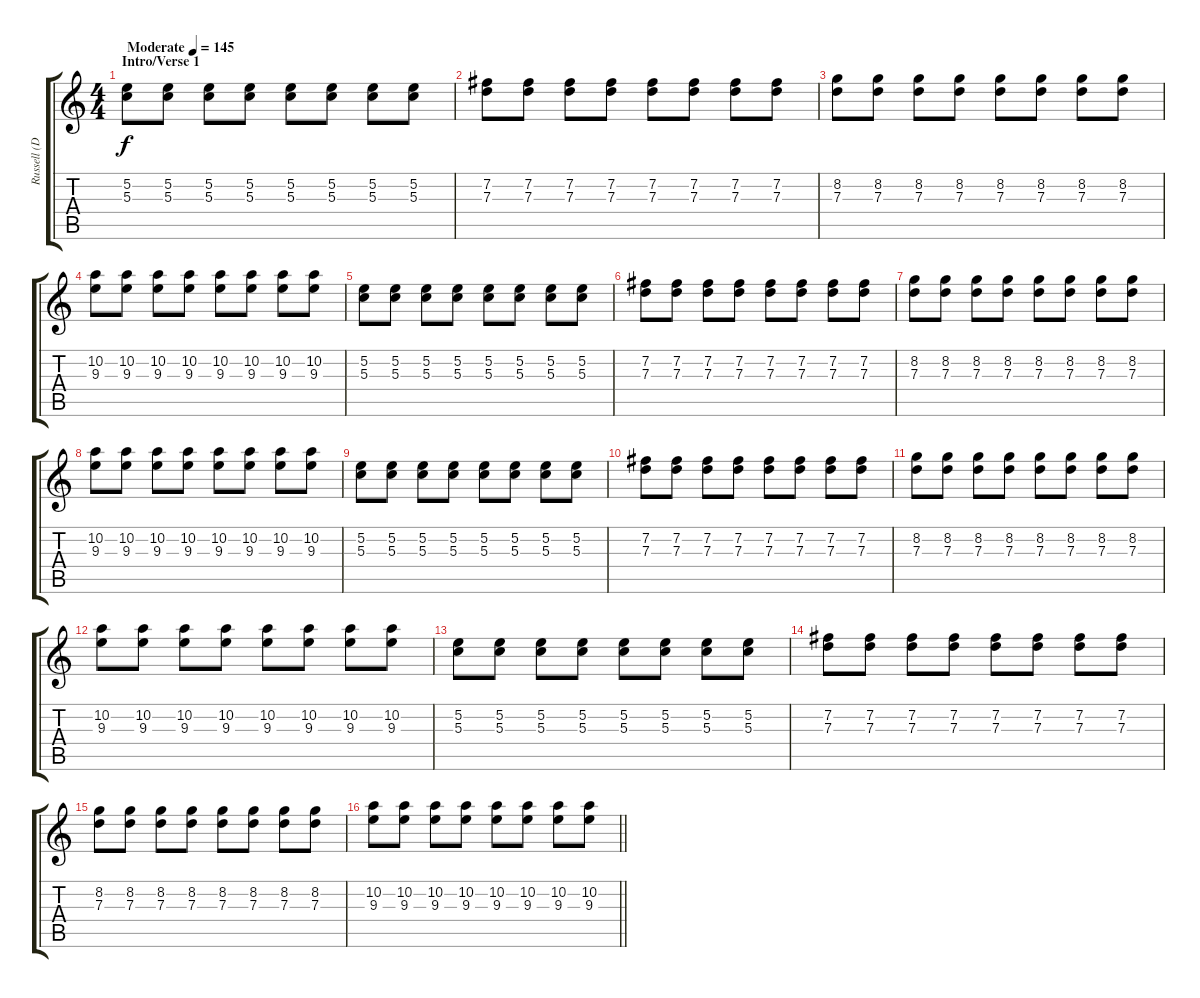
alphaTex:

\track ("Russell (Delay)" "Russell (D") {instrument electricguitarjazz}
\staff {score tabs}
\tuning (E4 B3 G3 D3 A2 E2) {hide}
\ts (4 4)
\section ("" "Intro/Verse 1")
\tempo (145 "Moderate")
\clef g2
\ks c
(5.2 5.3).8{dy f instrument electricguitarjazz} (5.2 5.3).8 (5.2 5.3).8 (5.2 5.3).8 (5.2 5.3).8 (5.2 5.3).8 (5.2 5.3).8 (5.2 5.3).8 |
(7.2 7.3).8 (7.2 7.3).8 (7.2 7.3).8 (7.2 7.3).8 (7.2 7.3).8 (7.2 7.3).8 (7.2 7.3).8 (7.2 7.3).8 |
(8.2 7.3).8 (8.2 7.3).8 (8.2 7.3).8 (8.2 7.3).8 (8.2 7.3).8 (8.2 7.3).8 (8.2 7.3).8 (8.2 7.3).8 |
(10.2 9.3).8 (10.2 9.3).8 (10.2 9.3).8 (10.2 9.3).8 (10.2 9.3).8 (10.2 9.3).8 (10.2 9.3).8 (10.2 9.3).8 |
(5.2 5.3).8 (5.2 5.3).8 (5.2 5.3).8 (5.2 5.3).8 (5.2 5.3).8 (5.2 5.3).8 (5.2 5.3).8 (5.2 5.3).8 |
(7.2 7.3).8 (7.2 7.3).8 (7.2 7.3).8 (7.2 7.3).8 (7.2 7.3).8 (7.2 7.3).8 (7.2 7.3).8 (7.2 7.3).8 |
(8.2 7.3).8 (8.2 7.3).8 (8.2 7.3).8 (8.2 7.3).8 (8.2 7.3).8 (8.2 7.3).8 (8.2 7.3).8 (8.2 7.3).8 |
(10.2 9.3).8 (10.2 9.3).8 (10.2 9.3).8 (10.2 9.3).8 (10.2 9.3).8 (10.2 9.3).8 (10.2 9.3).8 (10.2 9.3).8 |
(5.2 5.3).8 (5.2 5.3).8 (5.2 5.3).8 (5.2 5.3).8 (5.2 5.3).8 (5.2 5.3).8 (5.2 5.3).8 (5.2 5.3).8 |
(7.2 7.3).8 (7.2 7.3).8 (7.2 7.3).8 (7.2 7.3).8 (7.2 7.3).8 (7.2 7.3).8 (7.2 7.3).8 (7.2 7.3).8 |
(8.2 7.3).8 (8.2 7.3).8 (8.2 7.3).8 (8.2 7.3).8 (8.2 7.3).8 (8.2 7.3).8 (8.2 7.3).8 (8.2 7.3).8 |
(10.2 9.3).8 (10.2 9.3).8 (10.2 9.3).8 (10.2 9.3).8 (10.2 9.3).8 (10.2 9.3).8 (10.2 9.3).8 (10.2 9.3).8 |
(5.2 5.3).8 (5.2 5.3).8 (5.2 5.3).8 (5.2 5.3).8 (5.2 5.3).8 (5.2 5.3).8 (5.2 5.3).8 (5.2 5.3).8 |
(7.2 7.3).8 (7.2 7.3).8 (7.2 7.3).8 (7.2 7.3).8 (7.2 7.3).8 (7.2 7.3).8 (7.2 7.3).8 (7.2 7.3).8 |
(8.2 7.3).8 (8.2 7.3).8 (8.2 7.3).8 (8.2 7.3).8 (8.2 7.3).8 (8.2 7.3).8 (8.2 7.3).8 (8.2 7.3).8 |
\barLineRight lightlight
(10.2 9.3).8 (10.2 9.3).8 (10.2 9.3).8 (10.2 9.3).8 (10.2 9.3).8 (10.2 9.3).8 (10.2 9.3).8 (10.2 9.3).8
